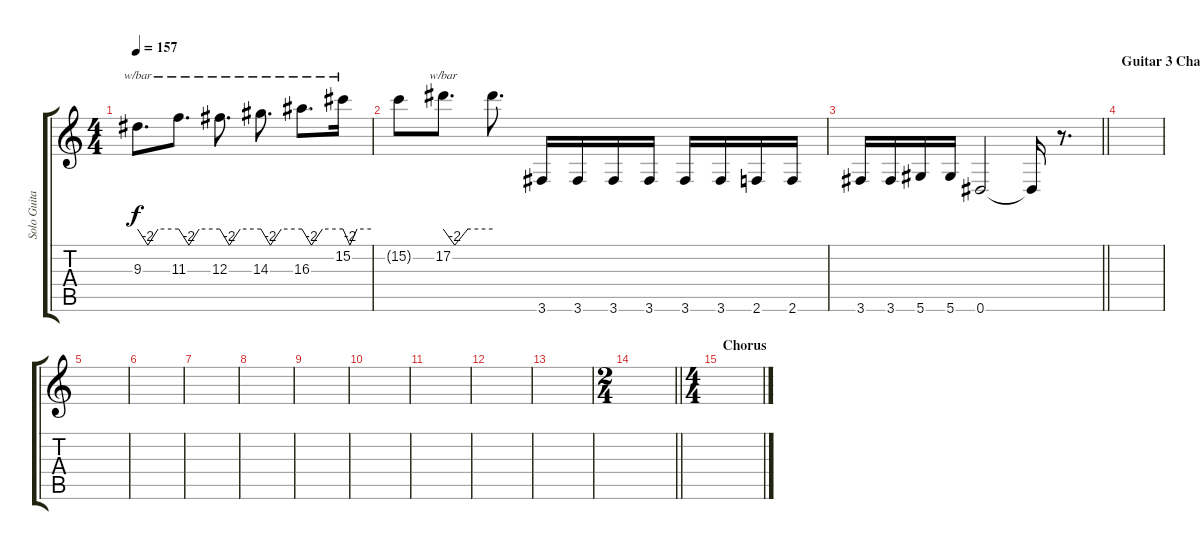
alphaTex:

\track ("Solo Guitar" "Solo Guita") {instrument distortionguitar}
\staff {score tabs}
\tuning (Eb4 Bb3 Gb3 Db3 Ab2 Eb2) {hide}
\ts (4 4)
\tempo 157
\clef g2
\ks c
9.3.8{d tbe (custom default 0 0 15 -8 30 0 60 0) dy f} 11.3.8{d tbe (custom default 0 0 15 -8 30 0 60 0)} 12.3.8{d tbe (custom default 0 0 14 -8 30 0 60 0)} 14.3.8{d tbe (custom default 0 0 14 -8 30 0 60 0)} 16.3.8{d tbe (custom default 0 0 14 -8 30 0 60 0)} 15.2.16{tbe (custom default 0 0 15 -8 30 0 60 0)} |
15.2{t}.8 17.2.8{d tbe (custom default 0 0 14 -8 30 0 60 0)} 17.2{t}.8{d} 3.6.16 3.6.16 3.6.16 3.6.16 3.6.16 3.6.16 2.6.16 2.6.16 |
\barLineRight lightlight
3.6.16 3.6.16 5.6.16 5.6.16 0.6.2 0.6{t}.16 r.8{d} |
\section ("" "Guitar 3 Changes")
|
|
|
|
|
|
|
|
|
|
\ts (2 4)
\barLineRight lightlight
|
\ts (4 4)
\section ("" "Chorus")
